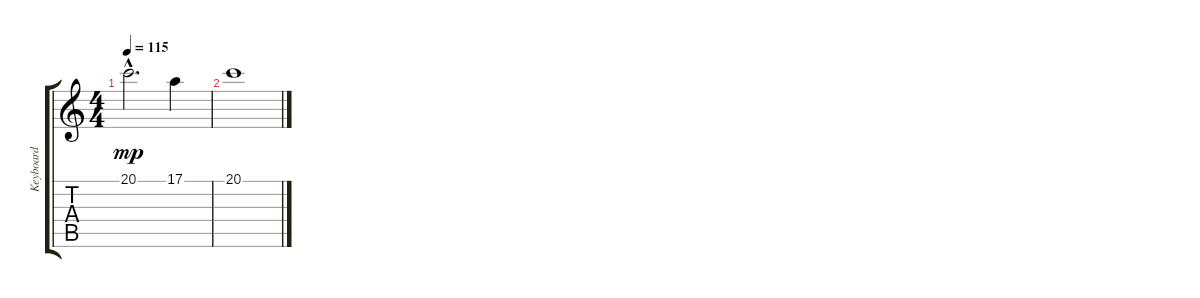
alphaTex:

\track ("Keyboard" "Keyboard") {instrument fx7echoes}
\staff {score tabs}
\tuning (E4 B3 G3 D3 A2 E2) {hide}
\ts (4 4)
\tempo 115
\clef g2
\ks c
20.1{hac}.2{d dy mp} 17.1.4 |
20.1.1
